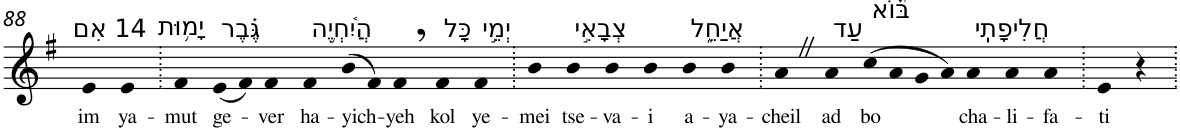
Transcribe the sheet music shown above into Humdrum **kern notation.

**kern	**text
*part1	*part1
*staff1	*staff1
*I"Piano	*
*I'Pno	*
!!LO:PB:g=z
*clefG2	*
*k[f#]	*
*G:	*
=88	=88
!LO:TX:a:t=14 אִם	!
!	!LO:LY:b
4e	im
!LO:TX:a:t=יָמ֥וּת	!
!	!LO:LY:b
4e	ya-
=89.	=89.
!	!LO:LY:b
4f#	-mut
!LO:TX:a:t=גֶּ֗בֶר	!
!	!LO:LY:b
(8e	ge-
8f#)	.
!	!LO:LY:b
4f#	-ver
!LO:TX:a:t=הֲיִ֫חְיֶ֥ה	!
!	!LO:LY:b
4f#	ha-
!	!LO:LY:b
(8b	-yich-
8f#)	.
!	!LO:LY:b
4f#,	-yeh
!LO:TX:a:t=כָּל	!
!	!LO:LY:b
4f#	kol
!LO:TX:a:t=יְמֵ֣י	!
!	!LO:LY:b
4f#	ye-
=90.	=90.
!	!LO:LY:b
4b	-mei
!LO:TX:a:t=צְבָאִ֣י	!
!	!LO:LY:b
4b	tse-
!	!LO:LY:b
4b	-va-
!	!LO:LY:b
4b	-i
!LO:TX:a:t=אֲיַחֵ֑ל	!
!	!LO:LY:b
4b	a-
!	!LO:LY:b
4b	-ya-
=91.	=91.
!	!LO:LY:b
4aZ	-cheil
!LO:TX:a:t=עַד	!
!	!LO:LY:b
4a	ad
!LO:TX:a:t=בּ֝֗וֹא	!
!	!LO:LY:b
(8cc	bo
8a	.
8g	.
8a)	.
!LO:TX:a:t=חֲלִיפָתִֽי	!
!	!LO:LY:b
4a	cha-
!	!LO:LY:b
4a	-li-
!	!LO:LY:b
4a	-fa-
=92.	=92.
!	!LO:LY:b
4e	-ti
4r	.
=.	=.
*-	*-
